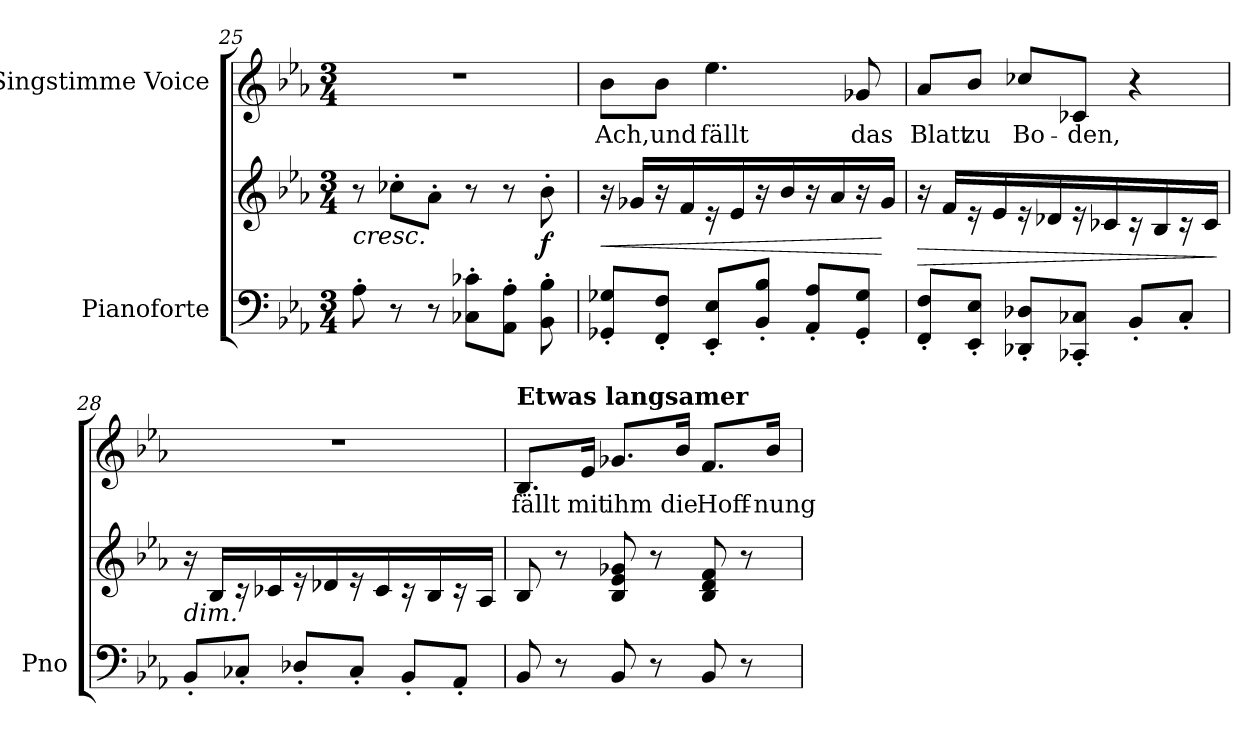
**kern	**kern	**dynam	**kern	**text
*part2	*part2	*part2	*part1	*part1
*staff3	*staff2	*staff2/3	*staff1	*staff1
*I"Pianoforte	*	*	*I"Singstimme Voice	*
*I'Pno	*	*	*	*
!!LO:LB:g=z
*clefF4	*clefG2	*	*clefG2	*
*k[b-e-a-]	*k[b-e-a-]	*	*k[b-e-a-]	*
*M3/4	*M3/4	*	*M3/4	*
=25	=25	=25	=25	=25
!	!LO:TX:b:i:t=cresc.	!	!	!
8A-'\	8r	.	2.r	.
8r	8cc-X'\L	.	.	.
8r	8a-'\J	.	.	.
8C-X\' 8c-X\'L	8r	.	.	.
8AA-\' 8A-\'J	8r	.	.	.
!	!	!LO:DY:b	!	!
8BB-\' 8B-\'	8b-'\	f	.	.
=26	=26	=26	=26	=26
!	!	!LO:HP:b	!	!LO:LY:b
8GG-X/' 8G-X/'L	16r	<	8b-\L	Ach,
.	16g-X/LL	.	.	.
!	!	!	!	!LO:LY:b
8FF/' 8F/'J	16r	.	8b-\J	und
.	16f/	.	.	.
!	!	!	!	!LO:LY:b
8EE-/' 8E-/'L	16r	.	4.ee-\	fällt
.	16e-/	.	.	.
8BB-/' 8B-/'J	16r	.	.	.
.	16b-/	.	.	.
8AA-/' 8A-/'L	16r	.	.	.
.	16a-/	.	.	.
!	!	!	!	!LO:LY:b
8GG-/' 8G-/'J	16r	.	8g-X/	das
.	16g-/JJ	[	.	.
=27	=27	=27	=27	=27
!	!	!LO:HP:b	!	!LO:LY:b
8FF/' 8F/'L	16r	>	8a-/L	Blatt
.	16f/LL	.	.	.
!	!	!	!	!LO:LY:b
8EE-/' 8E-/'J	16r	.	8b-/J	zu
.	16e-/	.	.	.
!	!	!	!	!LO:LY:b
8DD-X/' 8D-X/'L	16r	.	8cc-X/L	Bo-
.	16d-X/	.	.	.
!	!	!	!	!LO:LY:b
8CC-X/' 8C-X/'J	16r	.	8c-X/J	-den,
.	16c-X/	.	.	.
8BB-'/L	16r	.	4r	.
.	16B-/	.	.	.
8C-'/J	16r	.	.	.
.	16c-/JJ	.	.	.
.	.	]	.	.
!!LO:LB:g=z
=28	=28	=28	=28	=28
!	!LO:TX:b:i:t=dim.	!	!	!
8BB-'/L	16r	.	2.r	.
.	16B-/LL	.	.	.
8C-X'/J	16r	.	.	.
.	16c-X/	.	.	.
8D-X'/L	16r	.	.	.
.	16d-X/	.	.	.
8C-'/J	16r	.	.	.
.	16c-/	.	.	.
8BB-'/L	16r	.	.	.
.	16B-/	.	.	.
8AA-'/J	16r	.	.	.
.	16A-/JJ	.	.	.
=29	=29	=29	=29	=29
!	!	!	!LO:TX:a:B:t=Etwas langsamer	!
!	!	!LO:DY:a=2	!	!LO:LY:b
!	!	!LO:DY:n=1:a=2	!	!
8BB-/	8B-/	p other-dynamics	8.B-/L	fällt
8r	8r	.	.	.
!	!	!	!	!LO:LY:b
.	.	.	16e-/Jk	mit
!	!	!	!	!LO:LY:b
8BB-/	8B-/ 8e-/ 8g-X/	.	8.g-X/L	ihm
8r	8r	.	.	.
!	!	!	!	!LO:LY:b
.	.	.	16b-/Jk	die
!	!	!	!	!LO:LY:b
8BB-/	8B-/ 8d/ 8f/	.	8.f/L	Hoff-
8r	8r	.	.	.
!	!	!	!	!LO:LY:b
.	.	.	16b-/Jk	-nung
=	=	=	=	=
*-	*-	*-	*-	*-
